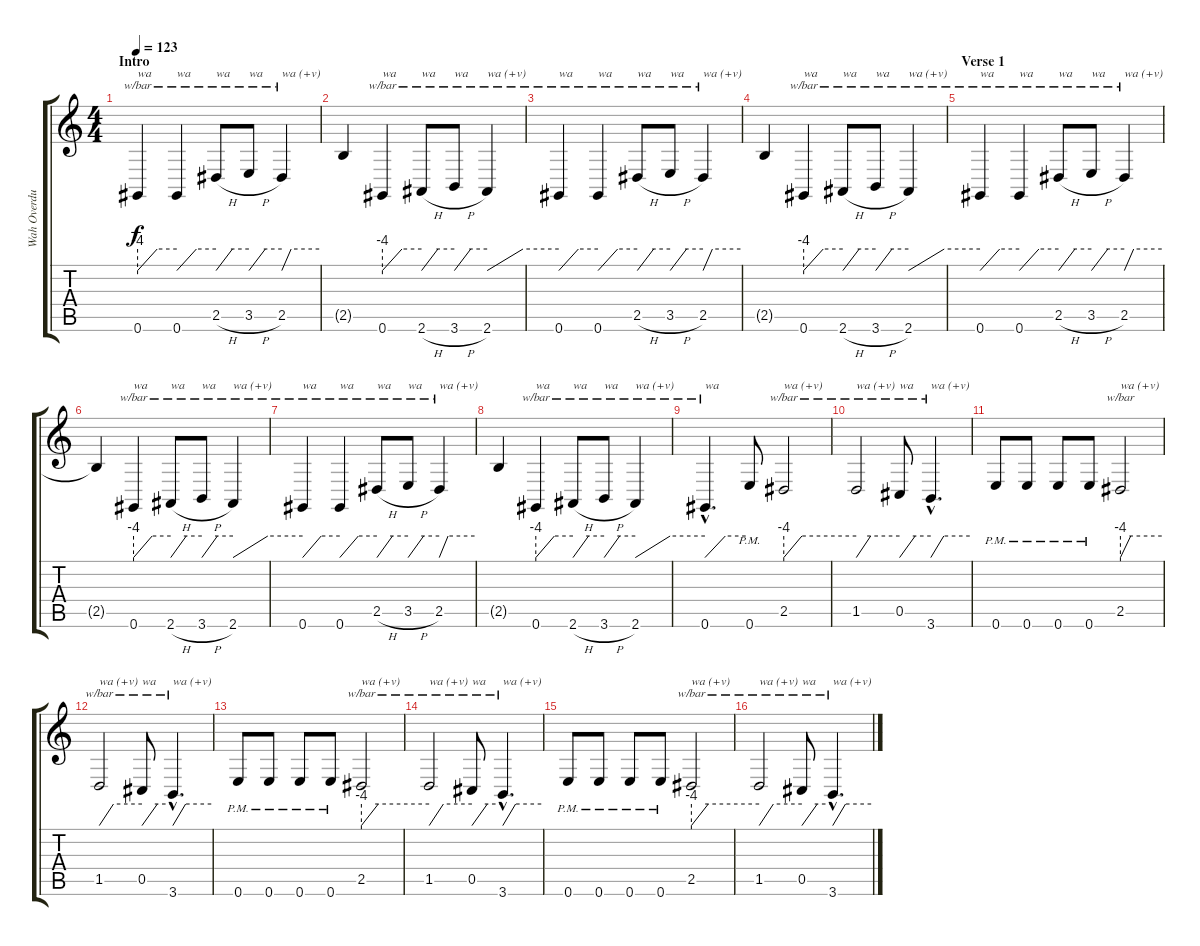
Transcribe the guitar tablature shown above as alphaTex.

\track ("Wah Overdub" "Wah Overdu") {instrument overdrivenguitar}
\staff {score tabs}
\tuning (E4 B3 G3 D3 A2 E2) {hide}
\ts (4 4)
\section ("" "Intro")
\tempo 123
\clef g2
\ks c
0.6.4{tbe (custom default 0 -16 30 0 60 0) txt "wa" dy f instrument overdrivenguitar} 0.6.4{tbe (custom default 0 -16 30 0 60 0) txt "wa"} 2.5{h}.8{tbe (custom default 0 -16 30 0 60 0) txt "wa"} 3.5{h}.8{tbe (custom default 0 -16 30 0 60 0) txt "wa"} 2.5.4{tbe (custom default 0 -16 15 0 60 0) txt "wa (+v)"} |
2.5{t}.4 0.6.4{tbe (custom default 0 -16 30 0 60 0) txt "wa"} 2.6{h}.8{tbe (custom default 0 -16 30 0 60 0) txt "wa"} 3.6{h}.8{tbe (custom default 0 -16 30 0 60 0) txt "wa"} 2.6.4{tbe (custom default 0 -16 30 0 60 0) txt "wa (+v)"} |
0.6.4{tbe (custom default 0 -16 30 0 60 0) txt "wa"} 0.6.4{tbe (custom default 0 -16 30 0 60 0) txt "wa"} 2.5{h}.8{tbe (custom default 0 -16 30 0 60 0) txt "wa"} 3.5{h}.8{tbe (custom default 0 -16 30 0 60 0) txt "wa"} 2.5.4{tbe (custom default 0 -16 15 0 60 0) txt "wa (+v)"} |
2.5{t}.4 0.6.4{tbe (custom default 0 -16 30 0 60 0) txt "wa"} 2.6{h}.8{tbe (custom default 0 -16 30 0 60 0) txt "wa"} 3.6{h}.8{tbe (custom default 0 -16 30 0 60 0) txt "wa"} 2.6.4{tbe (custom default 0 -16 30 0 60 0) txt "wa (+v)"} |
\section ("" "Verse 1")
0.6.4{tbe (custom default 0 -16 30 0 60 0) txt "wa"} 0.6.4{tbe (custom default 0 -16 30 0 60 0) txt "wa"} 2.5{h}.8{tbe (custom default 0 -16 30 0 60 0) txt "wa"} 3.5{h}.8{tbe (custom default 0 -16 30 0 60 0) txt "wa"} 2.5.4{tbe (custom default 0 -16 15 0 60 0) txt "wa (+v)"} |
2.5{t}.4 0.6.4{tbe (custom default 0 -16 30 0 60 0) txt "wa"} 2.6{h}.8{tbe (custom default 0 -16 30 0 60 0) txt "wa"} 3.6{h}.8{tbe (custom default 0 -16 30 0 60 0) txt "wa"} 2.6.4{tbe (custom default 0 -16 30 0 60 0) txt "wa (+v)"} |
0.6.4{tbe (custom default 0 -16 30 0 60 0) txt "wa"} 0.6.4{tbe (custom default 0 -16 30 0 60 0) txt "wa"} 2.5{h}.8{tbe (custom default 0 -16 30 0 60 0) txt "wa"} 3.5{h}.8{tbe (custom default 0 -16 30 0 60 0) txt "wa"} 2.5.4{tbe (custom default 0 -16 15 0 60 0) txt "wa (+v)"} |
2.5{t}.4 0.6.4{tbe (custom default 0 -16 30 0 60 0) txt "wa"} 2.6{h}.8{tbe (custom default 0 -16 30 0 60 0) txt "wa"} 3.6{h}.8{tbe (custom default 0 -16 30 0 60 0) txt "wa"} 2.6.4{tbe (custom default 0 -16 30 0 60 0) txt "wa (+v)"} |
0.6{hac}.4{d tbe (custom default 0 -16 30 0 60 0) txt "wa" volume 10} 0.6{pm}.8 2.5.2{tbe (custom default 0 -16 15 0 60 0) txt "wa (+v)"} |
1.5.2{tbe (custom default 0 -16 20 0 60 0) txt "wa (+v)"} 0.5.8{tbe (custom default 0 -16 30 0 60 0) txt "wa"} 3.6{hac}.4{d tbe (custom default 0 -16 20 0 60 0) txt "wa (+v)"} |
0.6{pm}.8 0.6{pm}.8 0.6{pm}.8 0.6{pm}.8 2.5.2{tbe (custom default 0 -16 15 0 60 0) txt "wa (+v)"} |
1.5.2{tbe (custom default 0 -16 20 0 60 0) txt "wa (+v)"} 0.5.8{tbe (custom default 0 -16 30 0 60 0) txt "wa"} 3.6{hac}.4{d tbe (custom default 0 -16 20 0 60 0) txt "wa (+v)"} |
0.6{pm}.8 0.6{pm}.8 0.6{pm}.8 0.6{pm}.8 2.5.2{tbe (custom default 0 -16 15 0 60 0) txt "wa (+v)"} |
1.5.2{tbe (custom default 0 -16 20 0 60 0) txt "wa (+v)"} 0.5.8{tbe (custom default 0 -16 30 0 60 0) txt "wa"} 3.6{hac}.4{d tbe (custom default 0 -16 20 0 60 0) txt "wa (+v)"} |
0.6{pm}.8 0.6{pm}.8 0.6{pm}.8 0.6{pm}.8 2.5.2{tbe (custom default 0 -16 15 0 60 0) txt "wa (+v)"} |
1.5.2{tbe (custom default 0 -16 20 0 60 0) txt "wa (+v)"} 0.5.8{tbe (custom default 0 -16 30 0 60 0) txt "wa"} 3.6{hac}.4{d tbe (custom default 0 -16 20 0 60 0) txt "wa (+v)"}
